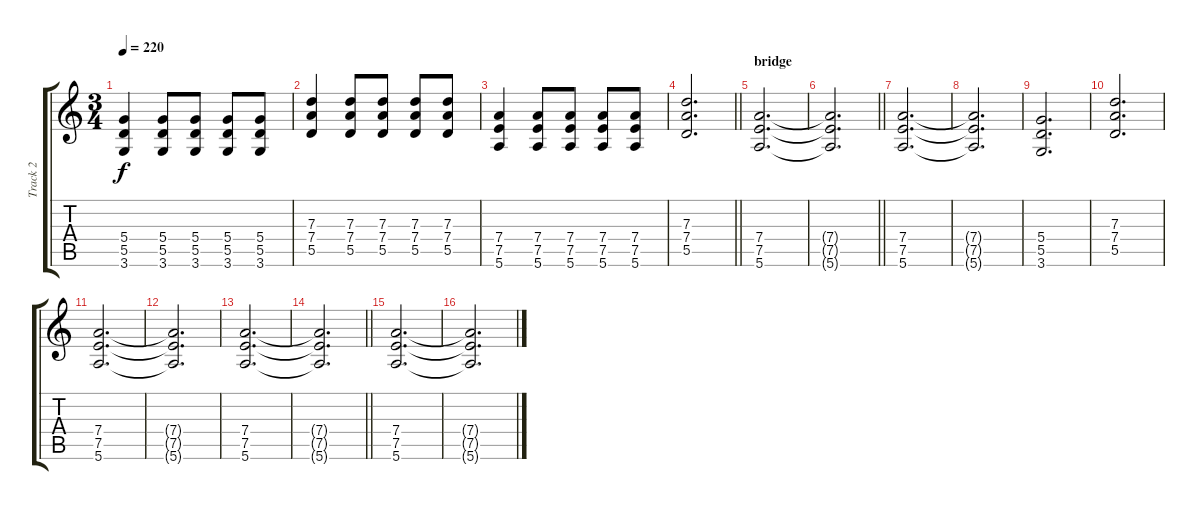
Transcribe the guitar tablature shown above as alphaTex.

\track ("Track 2" "Track 2") {instrument distortionguitar}
\staff {score tabs}
\tuning (E4 B3 G3 D3 A2 E2) {hide}
\ts (3 4)
\tempo 220
\clef g2
\ks c
(5.4 5.5 3.6).4{dy f} (5.4 5.5 3.6).8 (5.4 5.5 3.6).8 (5.4 5.5 3.6).8 (5.4 5.5 3.6).8 |
(7.3 7.4 5.5).4 (7.3 7.4 5.5).8 (7.3 7.4 5.5).8 (7.3 7.4 5.5).8 (7.3 7.4 5.5).8 |
(7.4 7.5 5.6).4 (7.4 7.5 5.6).8 (7.4 7.5 5.6).8 (7.4 7.5 5.6).8 (7.4 7.5 5.6).8 |
\barLineRight lightlight
(7.3 7.4 5.5).2{d} |
\section ("" "bridge")
(7.4 7.5 5.6).2{d} |
\barLineRight lightlight
(7.4{t} 7.5{t} 5.6{t}).2{d} |
(7.4 7.5 5.6).2{d} |
(7.4{t} 7.5{t} 5.6{t}).2{d} |
(5.4 5.5 3.6).2{d} |
(7.3 7.4 5.5).2{d} |
(7.4 7.5 5.6).2{d} |
(7.4{t} 7.5{t} 5.6{t}).2{d} |
(7.4 7.5 5.6).2{d} |
\barLineRight lightlight
(7.4{t} 7.5{t} 5.6{t}).2{d} |
(7.4 7.5 5.6).2{d} |
(7.4{t} 7.5{t} 5.6{t}).2{d}
